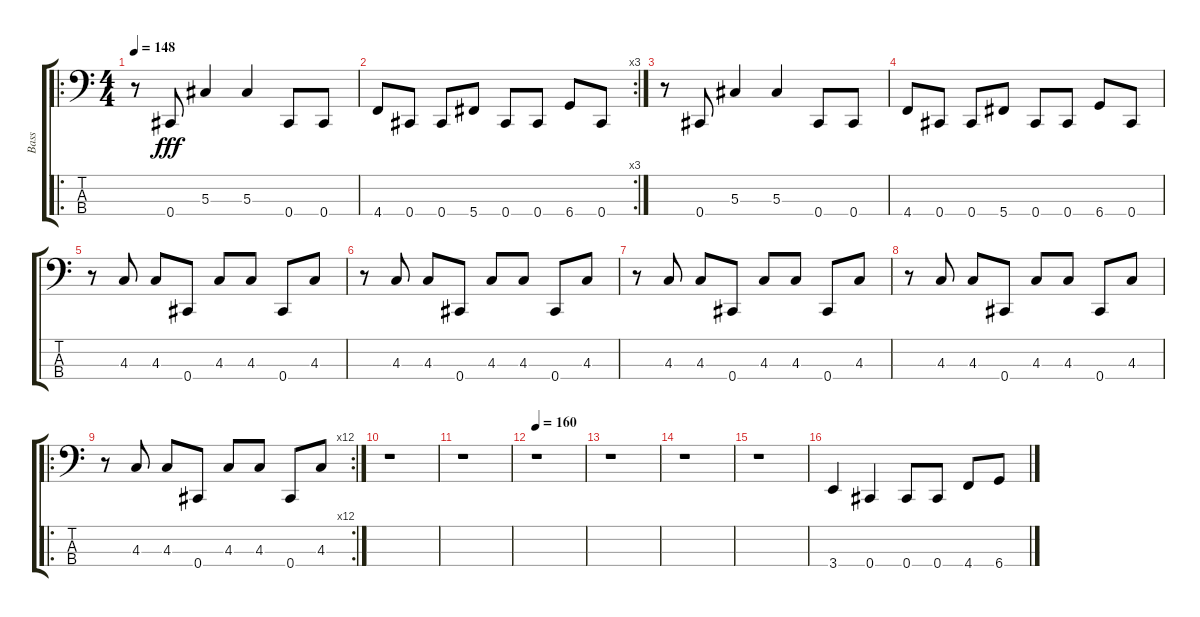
\track ("Bass" "Bass") {instrument electricbassfinger}
\staff {score tabs}
\tuning (Gb2 Db2 Ab1 Db1) {hide}
\ro
\ts (4 4)
\tempo 148
\clef f4
\ks c
r.8{dy fff} 0.4.8 5.3.4 5.3.4 0.4.8 0.4.8 |
\rc 3
4.4.8 0.4.8 0.4.8 5.4.8 0.4.8 0.4.8 6.4.8 0.4.8 |
r.8 0.4.8 5.3.4 5.3.4 0.4.8 0.4.8 |
4.4.8 0.4.8 0.4.8 5.4.8 0.4.8 0.4.8 6.4.8 0.4.8 |
r.8 4.3.8 4.3.8 0.4.8 4.3.8 4.3.8 0.4.8 4.3.8 |
r.8 4.3.8 4.3.8 0.4.8 4.3.8 4.3.8 0.4.8 4.3.8 |
r.8 4.3.8 4.3.8 0.4.8 4.3.8 4.3.8 0.4.8 4.3.8 |
r.8 4.3.8 4.3.8 0.4.8 4.3.8 4.3.8 0.4.8 4.3.8 |
\ro
\rc 12
r.8 4.3.8 4.3.8 0.4.8 4.3.8 4.3.8 0.4.8 4.3.8 |
r.1 |
r.1 |
\tempo 160
r.1 |
r.1 |
r.1 |
r.1 |
3.4.4 0.4.4 0.4.8 0.4.8 4.4.8 6.4.8
